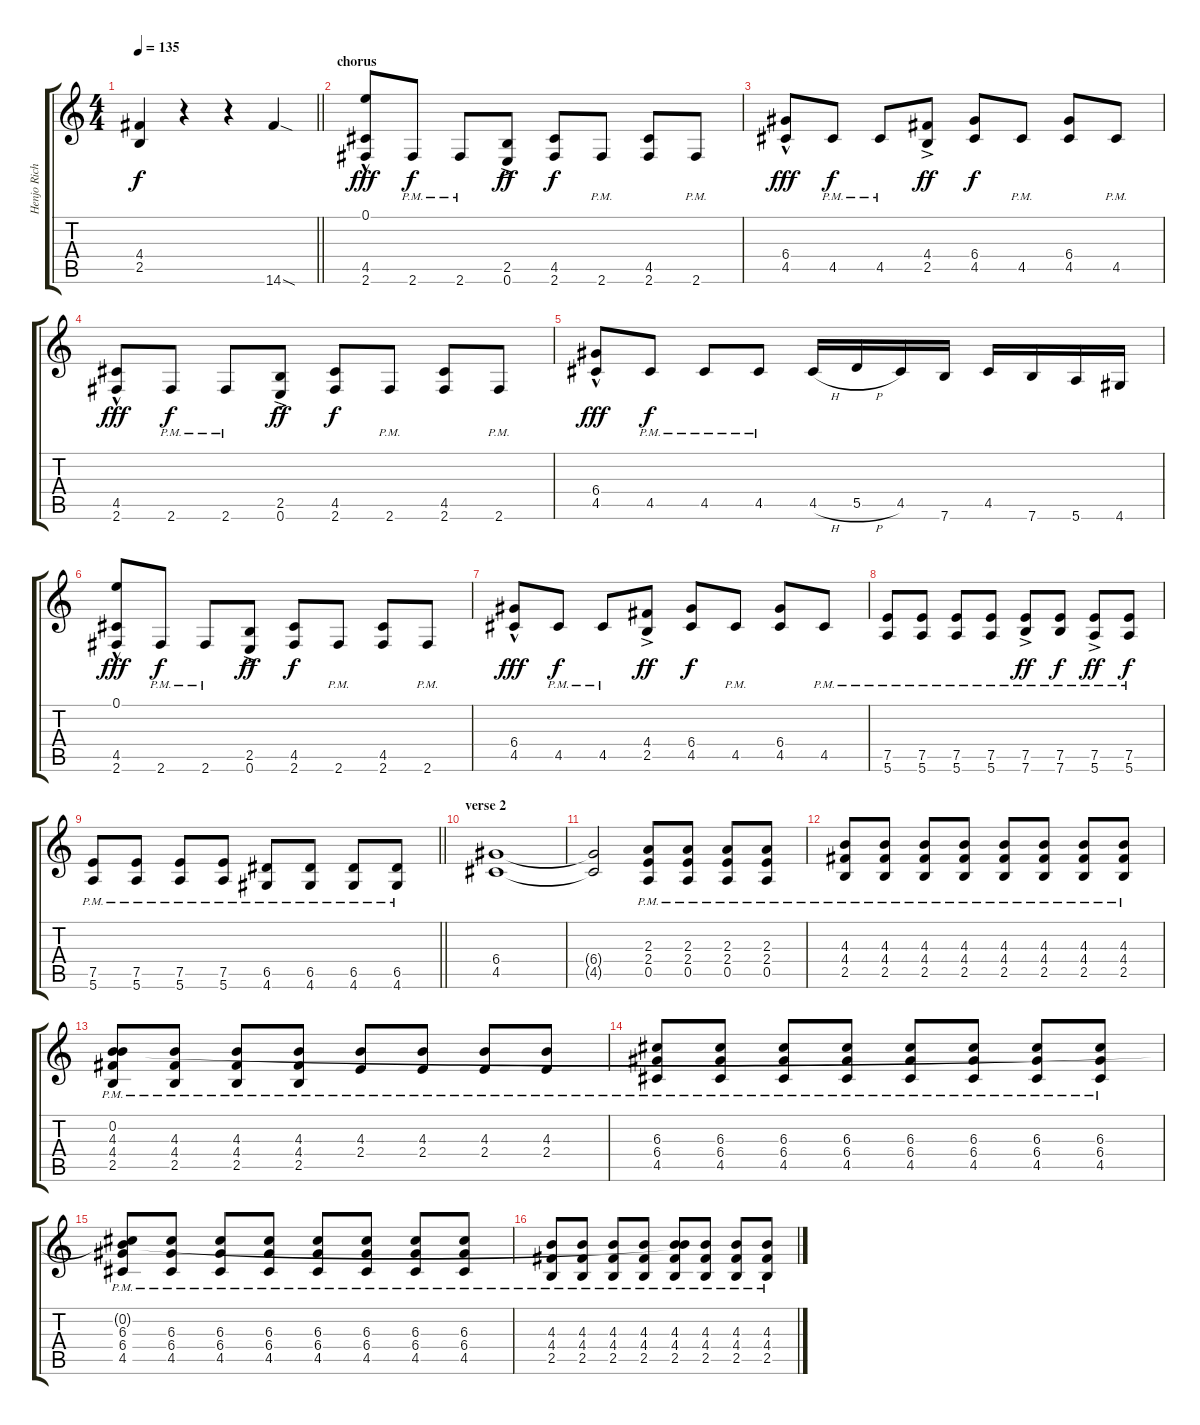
\track ("Henjo Richter" "Henjo Rich") {instrument overdrivenguitar}
\staff {score tabs}
\tuning (E4 B3 G3 D3 A2 E2) {hide}
\ts (4 4)
\tempo 135
\clef g2
\barLineRight lightlight
\ks c
(4.4 2.5).4{dy f} r.4 r.4 14.6{sod}.4 |
\section ("" "chorus")
(0.1 4.5 2.6{hac}).8{dy fff} 2.6{pm}.8{dy f} 2.6{pm}.8 (2.5 0.6{ac}).8{dy ff} (4.5 2.6).8{dy f} 2.6{pm}.8 (4.5 2.6).8 2.6{pm}.8 |
(6.4 4.5{hac}).8{dy fff} 4.5{pm}.8{dy f} 4.5{pm}.8 (4.4 2.5{ac}).8{dy ff} (6.4 4.5).8{dy f} 4.5{pm}.8 (6.4 4.5).8 4.5{pm}.8 |
(4.5 2.6{hac}).8{dy fff} 2.6{pm}.8{dy f} 2.6{pm}.8 (2.5 0.6{ac}).8{dy ff} (4.5 2.6).8{dy f} 2.6{pm}.8 (4.5 2.6).8 2.6{pm}.8 |
(6.4 4.5{hac}).8{dy fff} 4.5{pm}.8{dy f} 4.5{pm}.8 4.5{pm}.8 4.5{h}.16 5.5{h}.16 4.5.16 7.6.16 4.5.16 7.6.16 5.6.16 4.6.16 |
(0.1 4.5 2.6{hac}).8{dy fff} 2.6{pm}.8{dy f} 2.6{pm}.8 (2.5 0.6{ac}).8{dy ff} (4.5 2.6).8{dy f} 2.6{pm}.8 (4.5 2.6).8 2.6{pm}.8 |
(6.4 4.5{hac}).8{dy fff} 4.5{pm}.8{dy f} 4.5{pm}.8 (4.4 2.5{ac}).8{dy ff} (6.4 4.5).8{dy f} 4.5{pm}.8 (6.4 4.5).8 4.5{pm}.8 |
(7.5{pm} 5.6{pm}).8 (7.5{pm} 5.6{pm}).8 (7.5{pm} 5.6{pm}).8 (7.5{pm} 5.6{pm}).8 (7.5{pm} 7.6{ac pm}).8{dy ff} (7.5{pm} 7.6{pm}).8{dy f} (7.5{pm} 5.6{ac pm}).8{dy ff} (7.5{pm} 5.6{pm}).8{dy f} |
\barLineRight lightlight
(7.5{pm} 5.6{pm}).8 (7.5{pm} 5.6{pm}).8 (7.5{pm} 5.6{pm}).8 (7.5{pm} 5.6{pm}).8 (6.5{pm} 4.6{pm}).8 (6.5{pm} 4.6{pm}).8 (6.5{pm} 4.6{pm}).8 (6.5{pm} 4.6{pm}).8 |
\section ("" "verse 2")
(6.4 4.5).1 |
(6.4{t} 4.5{t}).2 (2.3{pm} 2.4{pm} 0.5{pm}).8{volume 13} (2.3{pm} 2.4{pm} 0.5{pm}).8 (2.3{pm} 2.4{pm} 0.5{pm}).8 (2.3{pm} 2.4{pm} 0.5{pm}).8 |
(4.3{pm} 4.4{pm} 2.5{pm}).8 (4.3{pm} 4.4{pm} 2.5{pm}).8 (4.3{pm} 4.4{pm} 2.5{pm}).8 (4.3{pm} 4.4{pm} 2.5{pm}).8 (4.3{pm} 4.4{pm} 2.5{pm}).8 (4.3{pm} 4.4{pm} 2.5{pm}).8 (4.3{pm} 4.4{pm} 2.5{pm}).8 (4.3{pm} 4.4{pm} 2.5{pm}).8 |
(0.2 4.3{pm} 4.4{pm} 2.5{pm}).8 (4.3{pm} 4.4{pm} 2.5{pm}).8 (4.3{pm} 4.4{pm} 2.5{pm}).8 (4.3{pm} 4.4{pm} 2.5{pm}).8 (4.3{pm} 2.4{pm}).8 (4.3{pm} 2.4{pm}).8 (4.3{pm} 2.4{pm}).8 (4.3{pm} 2.4{pm}).8 |
(6.3{pm} 6.4{pm} 4.5{pm}).8 (6.3{pm} 6.4{pm} 4.5{pm}).8 (6.3{pm} 6.4{pm} 4.5{pm}).8 (6.3{pm} 6.4{pm} 4.5{pm}).8 (6.3{pm} 6.4{pm} 4.5{pm}).8 (6.3{pm} 6.4{pm} 4.5{pm}).8 (6.3{pm} 6.4{pm} 4.5{pm}).8 (6.3{pm} 6.4{pm} 4.5{pm}).8 |
(0.2{t} 6.3{pm} 6.4{pm} 4.5{pm}).8 (6.3{pm} 6.4{pm} 4.5{pm}).8 (6.3{pm} 6.4{pm} 4.5{pm}).8 (6.3{pm} 6.4{pm} 4.5{pm}).8 (6.3{pm} 6.4{pm} 4.5{pm}).8 (6.3{pm} 6.4{pm} 4.5{pm}).8 (6.3{pm} 6.4{pm} 4.5{pm}).8 (6.3{pm} 6.4{pm} 4.5{pm}).8 |
(4.3{pm} 4.4{pm} 2.5{pm}).8 (4.3{pm} 4.4{pm} 2.5{pm}).8 (4.3{pm} 4.4{pm} 2.5{pm}).8 (4.3{pm} 4.4{pm} 2.5{pm}).8 (0.2{t} 4.3{pm} 4.4{pm} 2.5{pm}).8 (4.3{pm} 4.4{pm} 2.5{pm}).8 (4.3{pm} 4.4{pm} 2.5{pm}).8 (4.3{pm} 4.4{pm} 2.5{pm}).8
